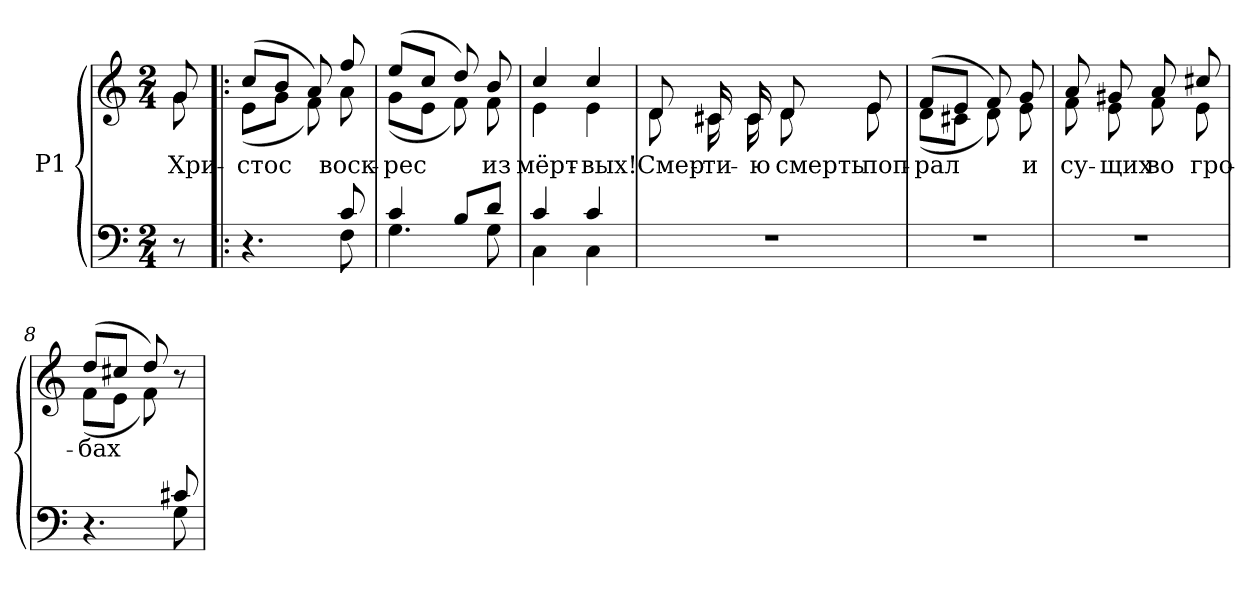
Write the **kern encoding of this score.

**kern	**kern	**text
*part1	*part1	*part1
*staff2	*staff1	*staff1
*I"P1	*	*
!!LO:PB:g=z
*clefF4	*clefG2	*
*k[]	*k[]	*
*C:	*C:	*
*M2/4	*M2/4	*
*MM72	*MM72	*
=1	=1	=1
!	!	!LO:LY:b:color=#000000
*	*^	*
8r	8gi/	8gi\	Хри-
=2!|:	=2!|:	=2!|:	=2!|:
*^	*	*	*
!	!	!	!	!LO:LY:b:color=#000000
4.r	4.ryy	(8cci/L	(8ei\L	-стос
.	.	8bi/J	8gi\J	.
.	.	8ai/)	8fi\)	.
!	!	!	!	!LO:LY:b:color=#000000
8ci/	8Fi\	8ffi/	8ai\	воск-
=3	=3	=3	=3	=3
!	!	!	!	!LO:LY:b:color=#000000
4ci/	4.Gi\	(8eei/L	(8gi\L	-рес
.	.	8cci/J	8ei\J	.
8Bi/L	.	8ddi/)	8fi\)	.
!	!	!	!	!LO:LY:b:color=#000000
8di/J	8Gi\	8bi/	8fi\	из
=4	=4	=4	=4	=4
!	!	!	!	!LO:LY:b:color=#000000
4ci/	4Ci\	4cci/	4ei\	мёрт-
!	!	!	!	!LO:LY:b:color=#000000
4ci/	4Ci\	4cci/	4ei\	-вых!
=5	=5	=5	=5	=5
!LO:N:vis=1	!	!	!	!
*v	*v	*	*	*
*^	*	*	*
!	!	!	!	!LO:LY:b:color=#000000
*v	*v	*	*	*
2r	8di/	8di\	Смер-
!	!	!	!LO:LY:b:color=#000000
.	16c#Xi/	16c#i\	-ти-
!	!	!	!LO:LY:b:color=#000000
.	16c#i/	16c#i\	-ю
!	!	!	!LO:LY:b:color=#000000
.	8di/	8di\	смерть
!	!	!	!LO:LY:b:color=#000000
.	8ei/	8ei\	поп-
!!LO:LB:g=z	!!
=6	=6	=6	=6
!LO:N:vis=1	!	!	!
!	!	!	!LO:LY:b:color=#000000
2r	(8fi/L	(8di\L	-рал
.	8ei/J	8c#Xi\J	.
.	8fi/)	8di\)	.
!	!	!	!LO:LY:b:color=#000000
.	8gi/	8ei\	и
=7	=7	=7	=7
!LO:N:vis=1	!	!	!
!	!	!	!LO:LY:b:color=#000000
2r	8ai/	8fi\	су-
!	!	!	!LO:LY:b:color=#000000
.	8g#Xi/	8ei\	-щих
!	!	!	!LO:LY:b:color=#000000
.	8ai/	8fi\	во
!	!	!	!LO:LY:b:color=#000000
.	8cc#Xi/	8ei\	гро-
=8	=8	=8	=8
*^	*	*	*
!	!	!	!	!LO:LY:b:color=#000000
4.r	4.ryy	(8ddi/L	(8fi\L	-бах
.	.	8cc#Xi/J	8ei\J	.
.	.	8ddi/)	8fi\)	.
!	!	!	!	!LO:LY:b:color=#000000
8c#Xi/	8Gi\	8r	8ryy	И
*v	*v	*	*	*
*	*v	*v	*
=	=	=
*-	*-	*-
